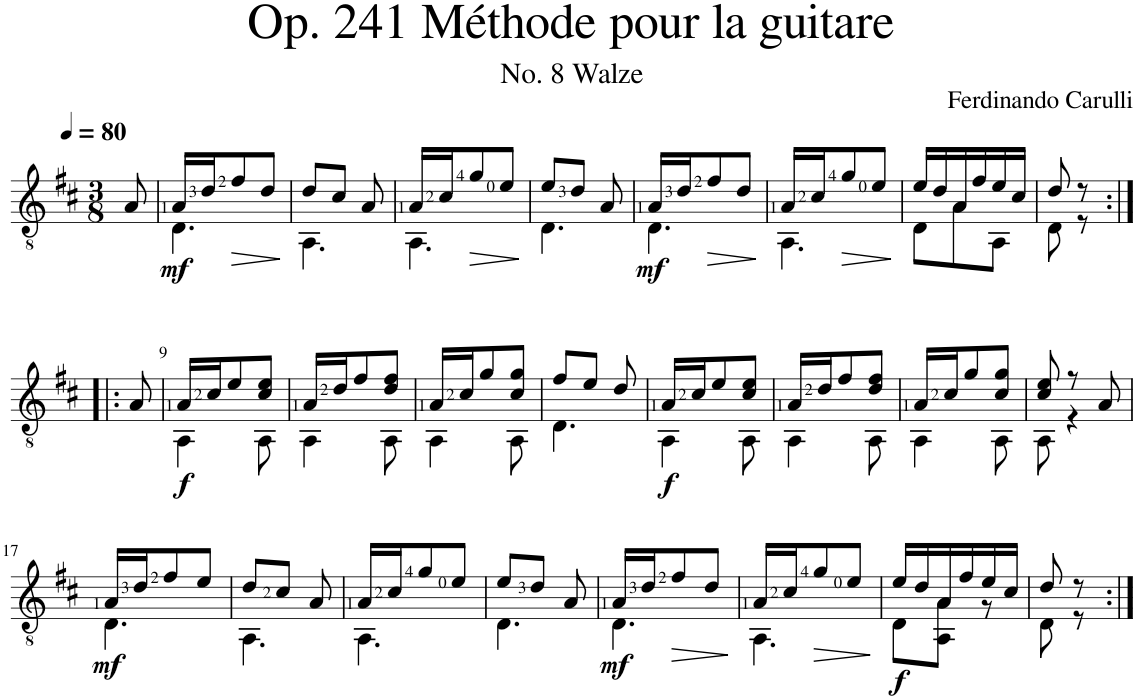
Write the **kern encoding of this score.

**kern	**dynam
*part1	*part1
*staff1	*staff1
*I"Classical Guitar	*
*I'Guit.	*
*clefGv2	*
*k[f#c#]	*
*M3/8	*
*MM80	*
=	=
8A/	.
=1	=1
*^	*
!	!	!LO:DY:b
16A/LL	4.D\	mf
16d/J	.	.
!	!	!LO:HP:b
8f#/	.	>
8d/J	.	.
*v	*v	*
.	]
=2	=2
*^	*
8d/L	4.AA\	.
8c#/J	.	.
8A/	.	.
=3	=3	=3
16A/LL	4.AA\	.
16c#/J	.	.
!	!	!LO:HP:b
8g/	.	>
8e/J	.	.
*v	*v	*
.	]
=4	=4
*^	*
8e/L	4.D\	.
8d/J	.	.
8A/	.	.
=5	=5	=5
!	!	!LO:DY:b
16A/LL	4.D\	mf
16d/J	.	.
!	!	!LO:HP:b
8f#/	.	>
8d/J	.	.
*v	*v	*
.	]
=6	=6
*^	*
16A/LL	4.AA\	.
16c#/J	.	.
!	!	!LO:HP:b
8g/	.	>
8e/J	.	.
*v	*v	*
.	]
=7	=7
*^	*
16e/LL	8D\L	.
16d/	.	.
16A/	8A\	.
16f#/	.	.
16e/	8AA\J	.
16c#/JJ	.	.
=8	=8	=8
8d/	8D\	.
8r	8r	.
*v	*v	*
!!LO:LB:g=z
=8X1:|!|:	=8X1:|!|:
8A/	.
=9	=9
*^	*
!	!	!LO:DY:b
16A/LL	4AA\	f
16c#/J	.	.
8e/	.	.
8c#/ 8e/J	8AA\	.
=10	=10	=10
16A/LL	4AA\	.
16d/J	.	.
8f#/	.	.
8d/ 8f#/J	8AA\	.
=11	=11	=11
16A/LL	4AA\	.
16c#/J	.	.
8g/	.	.
8c#/ 8g/J	8AA\	.
=12	=12	=12
8f#/L	4.D\	.
8e/J	.	.
8d/	.	.
=13	=13	=13
!	!	!LO:DY:b
16A/LL	4AA\	f
16c#/J	.	.
8e/	.	.
8c#/ 8e/J	8AA\	.
=14	=14	=14
16A/LL	4AA\	.
16d/J	.	.
8f#/	.	.
8d/ 8f#/J	8AA\	.
=15	=15	=15
16A/LL	4AA\	.
16c#/J	.	.
8g/	.	.
8c#/ 8g/J	8AA\	.
=16	=16	=16
8c#/ 8e/	8AA\	.
8r	4r	.
8A/	.	.
!!LO:LB:g=z	!!
=17	=17	=17
!	!	!LO:DY:b
16A/LL	4.D\	mf
16d/J	.	.
8f#/	.	.
8e/J	.	.
=18	=18	=18
8d/L	4.AA\	.
8c#/J	.	.
8A/	.	.
=19	=19	=19
16A/LL	4.AA\	.
16c#/J	.	.
8g/	.	.
8e/J	.	.
=20	=20	=20
8e/L	4.D\	.
8d/J	.	.
8A/	.	.
=21	=21	=21
!	!	!LO:DY:b
16A/LL	4.D\	mf
16d/J	.	.
!	!	!LO:HP:b
8f#/	.	>
8d/J	.	.
*v	*v	*
.	]
=22	=22
*^	*
16A/LL	4.AA\	.
16c#/J	.	.
!	!	!LO:HP:b
8g/	.	>
8e/J	.	.
*v	*v	*
.	]
=23	=23
*^	*
!	!	!LO:DY:b
16e/LL	8D\L	f
16d/	.	.
16A/	8AA\ 8A\J	.
16f#/	.	.
16e/	8r	.
16c#/JJ	.	.
=24	=24	=24
8d/	8D\	.
8r	8r	.
*v	*v	*
=:|!	=:|!
*-	*-
